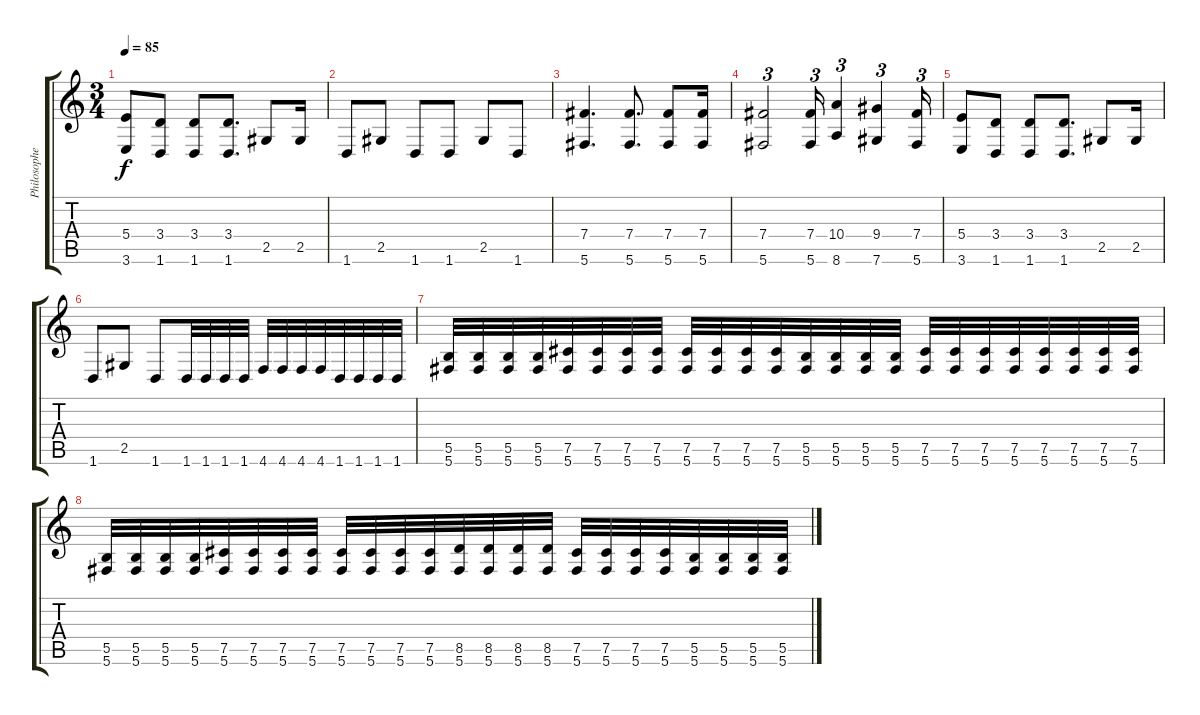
\track ("Philosopher" "Philosophe") {instrument distortionguitar}
\staff {score tabs}
\tuning (Db4 Ab3 E3 B2 Gb2 Db2) {hide}
\ts (3 4)
\tempo 85
\clef g2
\ks c
(5.4 3.6).8{dy f} (3.4 1.6).8 (3.4 1.6).8 (3.4 1.6).8{d} 2.5.8 2.5.16 |
1.6.8 2.5.8 1.6.8 1.6.8 2.5.8 1.6.8 |
(7.4 5.6).4{d} (7.4 5.6).8{d} (7.4 5.6).8 (7.4 5.6).16 |
(7.4 5.6).2{tu (3 2)} (7.4 5.6).16{tu (3 2)} (10.4 8.6).4{tu (3 2)} (9.4 7.6).4{tu (3 2)} (7.4 5.6).16{tu (3 2)} |
(5.4 3.6).8 (3.4 1.6).8 (3.4 1.6).8 (3.4 1.6).8{d} 2.5.8 2.5.16 |
1.6.8 2.5.8 1.6.8 1.6.32 1.6.32 1.6.32 1.6.32 4.6.32 4.6.32 4.6.32 4.6.32 1.6.32 1.6.32 1.6.32 1.6.32 |
(5.5 5.6).32 (5.5 5.6).32 (5.5 5.6).32 (5.5 5.6).32 (7.5 5.6).32 (7.5 5.6).32 (7.5 5.6).32 (7.5 5.6).32 (7.5 5.6).32 (7.5 5.6).32 (7.5 5.6).32 (7.5 5.6).32 (5.5 5.6).32 (5.5 5.6).32 (5.5 5.6).32 (5.5 5.6).32 (7.5 5.6).32 (7.5 5.6).32 (7.5 5.6).32 (7.5 5.6).32 (7.5 5.6).32 (7.5 5.6).32 (7.5 5.6).32 (7.5 5.6).32 |
(5.5 5.6).32 (5.5 5.6).32 (5.5 5.6).32 (5.5 5.6).32 (7.5 5.6).32 (7.5 5.6).32 (7.5 5.6).32 (7.5 5.6).32 (7.5 5.6).32 (7.5 5.6).32 (7.5 5.6).32 (7.5 5.6).32 (8.5 5.6).32 (8.5 5.6).32 (8.5 5.6).32 (8.5 5.6).32 (7.5 5.6).32 (7.5 5.6).32 (7.5 5.6).32 (7.5 5.6).32 (5.5 5.6).32 (5.5 5.6).32 (5.5 5.6).32 (5.5 5.6).32
